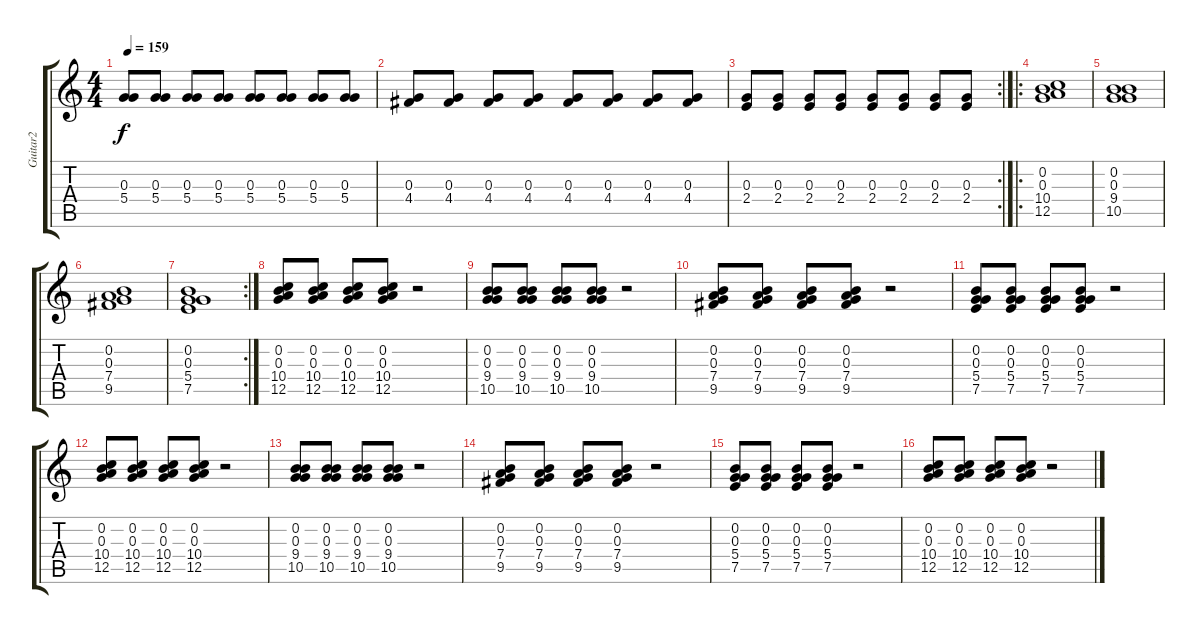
\track ("Guitar2" "Guitar2") {instrument distortionguitar}
\staff {score tabs}
\tuning (E4 B3 G3 D3 A2 E2) {hide}
\ts (4 4)
\tempo 159
\clef g2
\ks c
(0.3 5.4).8{dy f} (0.3 5.4).8 (0.3 5.4).8 (0.3 5.4).8 (0.3 5.4).8 (0.3 5.4).8 (0.3 5.4).8 (0.3 5.4).8 |
(0.3 4.4).8 (0.3 4.4).8 (0.3 4.4).8 (0.3 4.4).8 (0.3 4.4).8 (0.3 4.4).8 (0.3 4.4).8 (0.3 4.4).8 |
\rc 2
(0.3 2.4).8 (0.3 2.4).8 (0.3 2.4).8 (0.3 2.4).8 (0.3 2.4).8 (0.3 2.4).8 (0.3 2.4).8 (0.3 2.4).8 |
\ro
(0.2 0.3 10.4 12.5).1 |
(0.2 0.3 9.4 10.5).1 |
(0.2 0.3 7.4 9.5).1 |
\rc 2
(0.2 0.3 5.4 7.5).1 |
(0.2 0.3 10.4 12.5).8 (0.2 0.3 10.4 12.5).8 (0.2 0.3 10.4 12.5).8 (0.2 0.3 10.4 12.5).8 r.2 |
(0.2 0.3 9.4 10.5).8 (0.2 0.3 9.4 10.5).8 (0.2 0.3 9.4 10.5).8 (0.2 0.3 9.4 10.5).8 r.2 |
(0.2 0.3 7.4 9.5).8 (0.2 0.3 7.4 9.5).8 (0.2 0.3 7.4 9.5).8 (0.2 0.3 7.4 9.5).8 r.2 |
(0.2 0.3 5.4 7.5).8 (0.2 0.3 5.4 7.5).8 (0.2 0.3 5.4 7.5).8 (0.2 0.3 5.4 7.5).8 r.2 |
(0.2 0.3 10.4 12.5).8 (0.2 0.3 10.4 12.5).8 (0.2 0.3 10.4 12.5).8 (0.2 0.3 10.4 12.5).8 r.2 |
(0.2 0.3 9.4 10.5).8 (0.2 0.3 9.4 10.5).8 (0.2 0.3 9.4 10.5).8 (0.2 0.3 9.4 10.5).8 r.2 |
(0.2 0.3 7.4 9.5).8 (0.2 0.3 7.4 9.5).8 (0.2 0.3 7.4 9.5).8 (0.2 0.3 7.4 9.5).8 r.2 |
(0.2 0.3 5.4 7.5).8 (0.2 0.3 5.4 7.5).8 (0.2 0.3 5.4 7.5).8 (0.2 0.3 5.4 7.5).8 r.2 |
(0.2 0.3 10.4 12.5).8 (0.2 0.3 10.4 12.5).8 (0.2 0.3 10.4 12.5).8 (0.2 0.3 10.4 12.5).8 r.2
